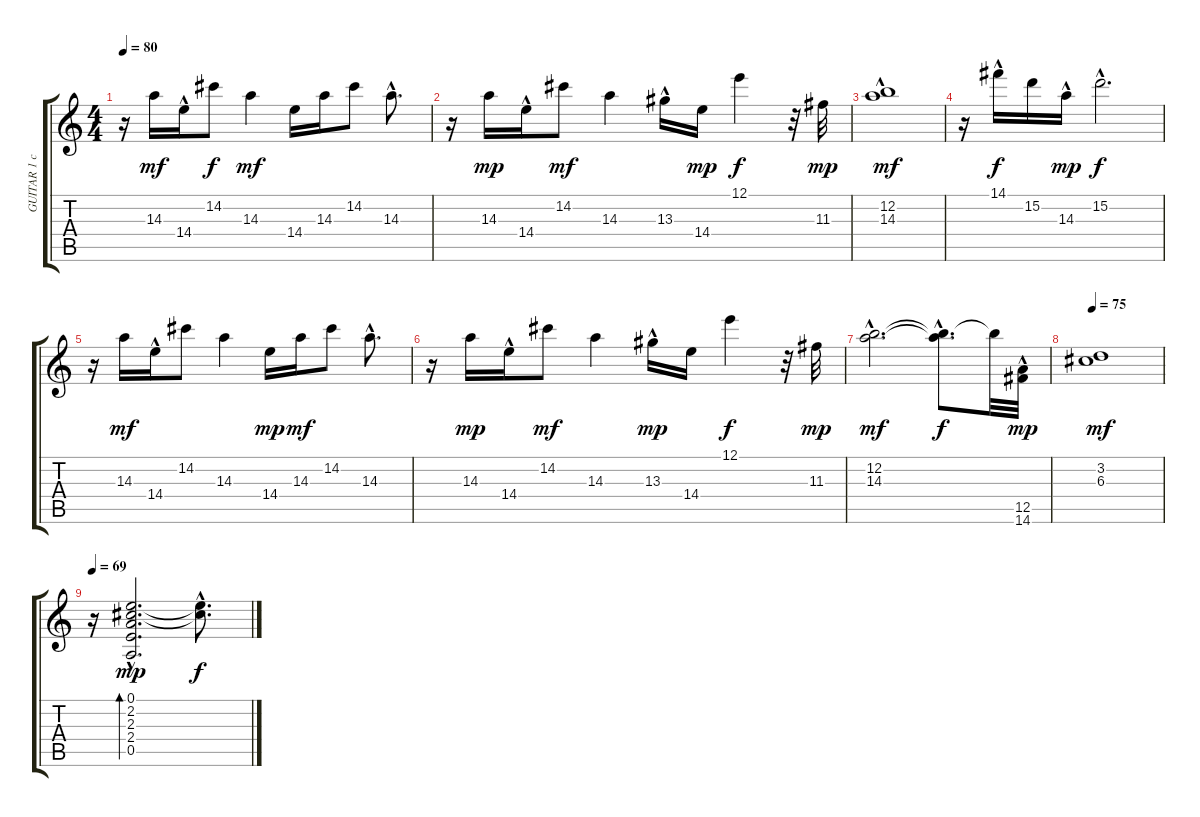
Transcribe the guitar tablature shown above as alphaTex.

\track ("GUITAR 1 capo=2" "GUITAR 1 c") {instrument electricguitarclean}
\staff {score tabs}
\tuning (E4 B3 G3 D3 A2 E2) {hide}
\ts (4 4)
\tempo 80
\clef g2
\ks c
r.16{dy mf} 14.3.16 14.4{hac}.16 14.2.8{dy f} 14.3.4{dy mf} 14.4.16 14.3.16 14.2.8 14.3{hac}.8{d} |
r.16 14.3.16{dy mp} 14.4{hac}.16 14.2.8{dy mf} 14.3.4 13.3{hac}.16 14.4.16{dy mp} 12.1.4{dy f} r.32 11.3.32{dy mp} |
(12.2 14.3{hac}).1{dy mf} |
r.16 14.1{hac}.16{dy f} 15.2.16 14.3{hac}.16{dy mp} 15.2{hac}.2{d dy f} |
r.16 14.3.16{dy mf} 14.4{hac}.16 14.2.8 14.3.4 14.4.16{dy mp} 14.3.16{dy mf} 14.2.8 14.3{hac}.8{d} |
r.16 14.3.16{dy mp} 14.4{hac}.16 14.2.8{dy mf} 14.3.4 13.3{hac}.16{dy mp} 14.4.16 12.1.4{dy f} r.32 11.3.32{dy mp} |
(12.2{hac} 14.3{hac}).2{d dy mf} (12.2{hac t} 14.3{hac t}).8{d dy f} 12.2{t}.32 (12.5 14.6{hac}).32{dy mp} |
\tempo 75
(3.2 6.3).1{dy mf} |
\tempo 69
r.16 (0.1{hac} 2.2{hac} 2.3{hac} 2.4{hac} 0.5{hac}).2{d bd 240 dy mp} (0.1{hac t} 2.2{hac t}).8{d dy f}
